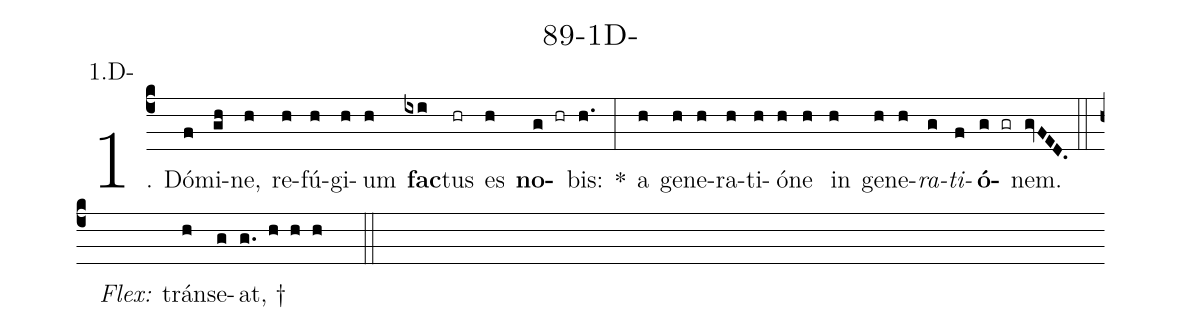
name: 89-1D-;
annotation: 1.D-;
%%
(c4)1. Dó(f)mi(gh)ne,(h) re(h)fú(h)gi(h)um(h) <b>fac</b>(ixi)tus(hr) es(h) <b>no</b>(g hr)bis:(h.) *(:) a(h) ge(h)ne(h)ra(h)ti(h)ó(h)ne(h) in(h) ge(h)ne(h)<i>ra</i>(g)<i>ti</i>(f)<b>ó</b>(g gr)nem.(gvFED.) (::)
<i>Flex:</i>()  tráns(h)e(g)at, †(g. h h h  ::)
